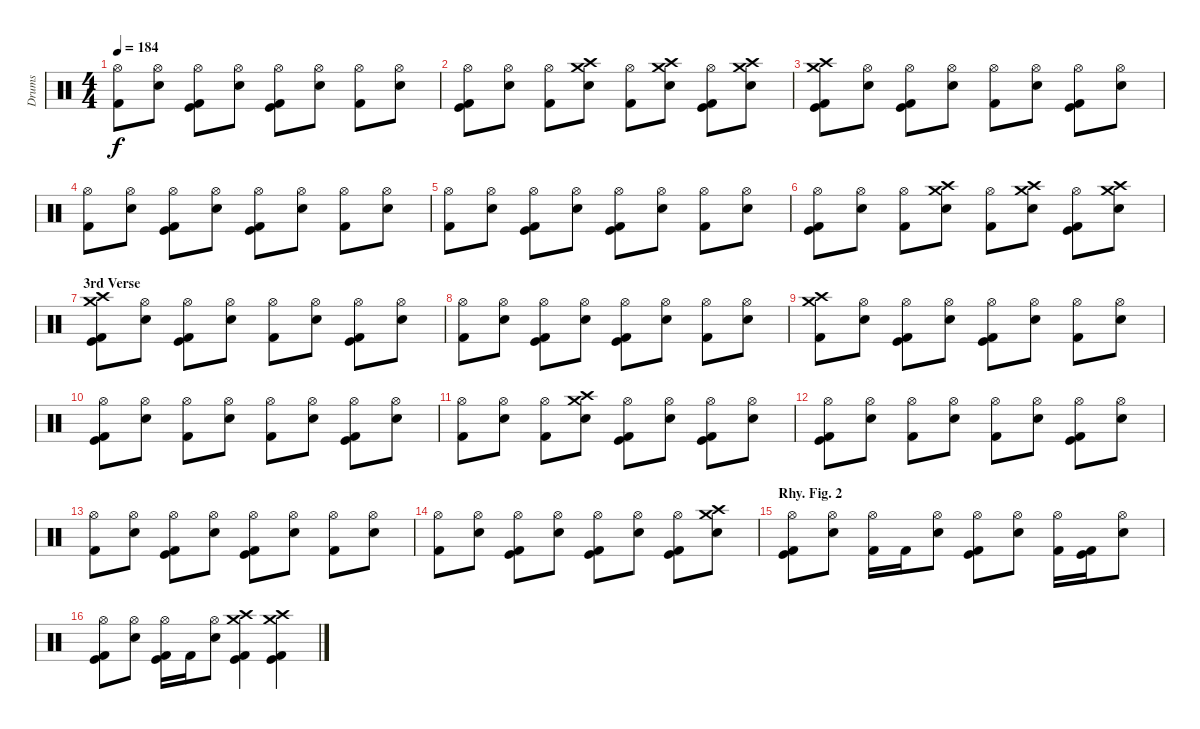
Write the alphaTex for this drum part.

\track ("Drums" "Drums") {instrument percussion}
\staff {score}
\articulation defaults
\ts (4 4)
\tempo 184
\clef neutral
\ks c
("Hi-Hat (open)" "Kick (hit) 2").8{dy f} ("Hi-Hat (open)" "Snare (hit) 2").8 ("Hi-Hat (open)" "Kick (hit)" "Kick (hit) 2").8 ("Hi-Hat (open)" "Snare (hit) 2").8 ("Hi-Hat (open)" "Kick (hit)" "Kick (hit) 2").8 ("Hi-Hat (open)" "Snare (hit) 2").8 ("Hi-Hat (open)" "Kick (hit) 2").8 ("Hi-Hat (open)" "Snare (hit) 2").8 |
("Hi-Hat (open)" "Kick (hit)" "Kick (hit) 2").8 ("Hi-Hat (open)" "Snare (hit) 2").8 ("Hi-Hat (open)" "Kick (hit) 2").8 ("Crash high (hit)" "Crash medium (hit)" "Snare (hit) 2").8 ("Hi-Hat (open)" "Kick (hit) 2").8 ("Crash high (hit)" "Crash medium (hit)" "Snare (hit) 2").8 ("Hi-Hat (open)" "Kick (hit)" "Kick (hit) 2").8 ("Crash high (hit)" "Crash medium (hit)" "Snare (hit) 2").8 |
("Crash high (hit)" "Crash medium (hit)" "Kick (hit)" "Kick (hit) 2").8 ("Hi-Hat (open)" "Snare (hit) 2").8 ("Hi-Hat (open)" "Kick (hit)" "Kick (hit) 2").8 ("Hi-Hat (open)" "Snare (hit) 2").8 ("Hi-Hat (open)" "Kick (hit) 2").8 ("Hi-Hat (open)" "Snare (hit) 2").8 ("Hi-Hat (open)" "Kick (hit)" "Kick (hit) 2").8 ("Hi-Hat (open)" "Snare (hit) 2").8 |
("Hi-Hat (open)" "Kick (hit) 2").8 ("Hi-Hat (open)" "Snare (hit) 2").8 ("Hi-Hat (open)" "Kick (hit)" "Kick (hit) 2").8 ("Hi-Hat (open)" "Snare (hit) 2").8 ("Hi-Hat (open)" "Kick (hit)" "Kick (hit) 2").8 ("Hi-Hat (open)" "Snare (hit) 2").8 ("Hi-Hat (open)" "Kick (hit) 2").8 ("Hi-Hat (open)" "Snare (hit) 2").8 |
("Hi-Hat (open)" "Kick (hit) 2").8 ("Hi-Hat (open)" "Snare (hit) 2").8 ("Hi-Hat (open)" "Kick (hit)" "Kick (hit) 2").8 ("Hi-Hat (open)" "Snare (hit) 2").8 ("Hi-Hat (open)" "Kick (hit)" "Kick (hit) 2").8 ("Hi-Hat (open)" "Snare (hit) 2").8 ("Hi-Hat (open)" "Kick (hit) 2").8 ("Hi-Hat (open)" "Snare (hit) 2").8 |
("Hi-Hat (open)" "Kick (hit)" "Kick (hit) 2").8 ("Hi-Hat (open)" "Snare (hit) 2").8 ("Hi-Hat (open)" "Kick (hit) 2").8 ("Crash high (hit)" "Crash medium (hit)" "Snare (hit) 2").8 ("Hi-Hat (open)" "Kick (hit) 2").8 ("Crash high (hit)" "Crash medium (hit)" "Snare (hit) 2").8 ("Hi-Hat (open)" "Kick (hit)" "Kick (hit) 2").8 ("Crash high (hit)" "Crash medium (hit)" "Snare (hit) 2").8 |
\section ("" "3rd Verse")
("Crash high (hit)" "Crash medium (hit)" "Kick (hit)" "Kick (hit) 2").8 ("Hi-Hat (open)" "Snare (hit) 2").8 ("Hi-Hat (open)" "Kick (hit)" "Kick (hit) 2").8 ("Hi-Hat (open)" "Snare (hit) 2").8 ("Hi-Hat (open)" "Kick (hit) 2").8 ("Hi-Hat (open)" "Snare (hit) 2").8 ("Hi-Hat (open)" "Kick (hit)" "Kick (hit) 2").8 ("Hi-Hat (open)" "Snare (hit) 2").8 |
("Hi-Hat (open)" "Kick (hit) 2").8 ("Hi-Hat (open)" "Snare (hit) 2").8 ("Hi-Hat (open)" "Kick (hit)" "Kick (hit) 2").8 ("Hi-Hat (open)" "Snare (hit) 2").8 ("Hi-Hat (open)" "Kick (hit)" "Kick (hit) 2").8 ("Hi-Hat (open)" "Snare (hit) 2").8 ("Hi-Hat (open)" "Kick (hit) 2").8 ("Hi-Hat (open)" "Snare (hit) 2").8 |
("Crash high (hit)" "Crash medium (hit)" "Kick (hit) 2").8 ("Hi-Hat (open)" "Snare (hit) 2").8 ("Hi-Hat (open)" "Kick (hit)" "Kick (hit) 2").8 ("Hi-Hat (open)" "Snare (hit) 2").8 ("Hi-Hat (open)" "Kick (hit)" "Kick (hit) 2").8 ("Hi-Hat (open)" "Snare (hit) 2").8 ("Hi-Hat (open)" "Kick (hit) 2").8 ("Hi-Hat (open)" "Snare (hit) 2").8 |
("Hi-Hat (open)" "Kick (hit)" "Kick (hit) 2").8 ("Hi-Hat (open)" "Snare (hit) 2").8 ("Hi-Hat (open)" "Kick (hit) 2").8 ("Hi-Hat (open)" "Snare (hit) 2").8 ("Hi-Hat (open)" "Kick (hit) 2").8 ("Hi-Hat (open)" "Snare (hit) 2").8 ("Hi-Hat (open)" "Kick (hit)" "Kick (hit) 2").8 ("Hi-Hat (open)" "Snare (hit) 2").8 |
("Hi-Hat (open)" "Kick (hit) 2").8 ("Hi-Hat (open)" "Snare (hit) 2").8 ("Hi-Hat (open)" "Kick (hit) 2").8 ("Crash high (hit)" "Crash medium (hit)" "Snare (hit) 2").8 ("Hi-Hat (open)" "Kick (hit)" "Kick (hit) 2").8 ("Hi-Hat (open)" "Snare (hit) 2").8 ("Hi-Hat (open)" "Kick (hit)" "Kick (hit) 2").8 ("Hi-Hat (open)" "Snare (hit) 2").8 |
("Hi-Hat (open)" "Kick (hit)" "Kick (hit) 2").8 ("Hi-Hat (open)" "Snare (hit) 2").8 ("Hi-Hat (open)" "Kick (hit) 2").8 ("Hi-Hat (open)" "Snare (hit) 2").8 ("Hi-Hat (open)" "Kick (hit) 2").8 ("Hi-Hat (open)" "Snare (hit) 2").8 ("Hi-Hat (open)" "Kick (hit)" "Kick (hit) 2").8 ("Hi-Hat (open)" "Snare (hit) 2").8 |
("Hi-Hat (open)" "Kick (hit) 2").8 ("Hi-Hat (open)" "Snare (hit) 2").8 ("Hi-Hat (open)" "Kick (hit)" "Kick (hit) 2").8 ("Hi-Hat (open)" "Snare (hit) 2").8 ("Hi-Hat (open)" "Kick (hit)" "Kick (hit) 2").8 ("Hi-Hat (open)" "Snare (hit) 2").8 ("Hi-Hat (open)" "Kick (hit) 2").8 ("Hi-Hat (open)" "Snare (hit) 2").8 |
("Hi-Hat (open)" "Kick (hit) 2").8 ("Hi-Hat (open)" "Snare (hit) 2").8 ("Hi-Hat (open)" "Kick (hit)" "Kick (hit) 2").8 ("Hi-Hat (open)" "Snare (hit) 2").8 ("Hi-Hat (open)" "Kick (hit)" "Kick (hit) 2").8 ("Hi-Hat (open)" "Snare (hit) 2").8 ("Hi-Hat (open)" "Kick (hit)" "Kick (hit) 2").8 ("Crash high (hit)" "Crash medium (hit)" "Snare (hit) 2").8 |
\section ("" "Rhy. Fig. 2")
("Hi-Hat (open)" "Kick (hit)" "Kick (hit) 2").8 ("Hi-Hat (open)" "Snare (hit) 2").8 ("Hi-Hat (open)" "Kick (hit) 2").16 "Kick (hit) 2".16 ("Hi-Hat (open)" "Snare (hit) 2").8 ("Hi-Hat (open)" "Kick (hit)" "Kick (hit) 2").8 ("Hi-Hat (open)" "Snare (hit) 2").8 ("Hi-Hat (open)" "Kick (hit) 2").16 ("Kick (hit)" "Kick (hit) 2").16 ("Hi-Hat (open)" "Snare (hit) 2").8 |
("Hi-Hat (open)" "Kick (hit)" "Kick (hit) 2").8 ("Hi-Hat (open)" "Snare (hit) 2").8 ("Hi-Hat (open)" "Kick (hit)" "Kick (hit) 2").16 "Kick (hit) 2".16 ("Hi-Hat (open)" "Snare (hit) 2").8 ("Crash high (hit)" "Crash medium (hit)" "Kick (hit)" "Kick (hit) 2").4 ("Crash high (hit)" "Crash medium (hit)" "Kick (hit)" "Kick (hit) 2").4
